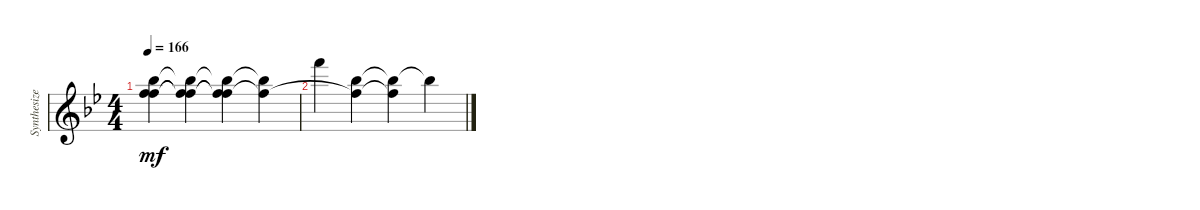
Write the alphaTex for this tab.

\track ("Synthesizer (Staff 1)" "Synthesize") {instrument lead7fifths}
\staff {score}
\tuning (E4 B3 G3 D3 A2 E2 B1) {hide}
\ts (4 4)
\tempo 166
\clef g2
\ks gminor
(18.1{t} 18.2{t} 22.3).4{dy mf} (18.1{t} 18.2{t} 22.3{t}).4 (18.1{t} 18.2{t} 22.3{t}).4 (18.1{t} 18.2{t}).4 |
25.1.4 (18.1 18.2{t}).4 (18.1{t} 18.2{t}).4 18.1{t}.4
